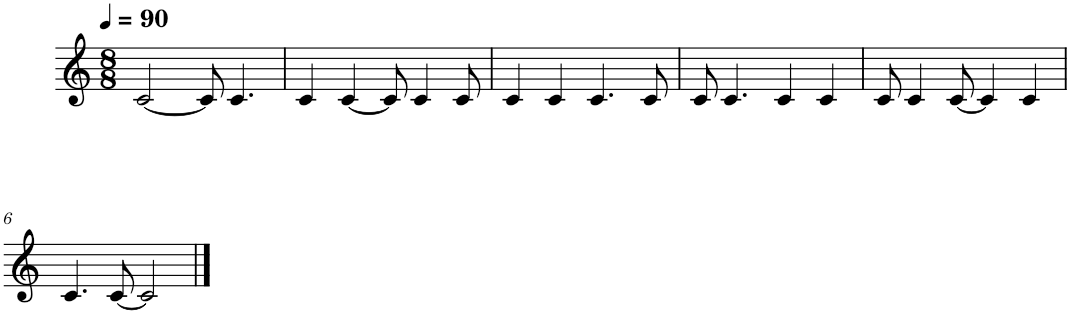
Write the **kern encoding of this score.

**kern
*part1
*staff1
*I"Piano
*I'Pno.
*clefG2
*k[]
*M8/8
*MM90
=1
[2c/
8c/]
4.c/
=2
4c/
[4c/
8c/]
4c/
8c/
=3
4c/
4c/
4.c/
8c/
=4
8c/
4.c/
4c/
4c/
=5
8c/
4c/
[8c/
4c/]
4c/
!!LO:LB:g=z
=6
4.c/
[8c/
2c/]
==
*-
